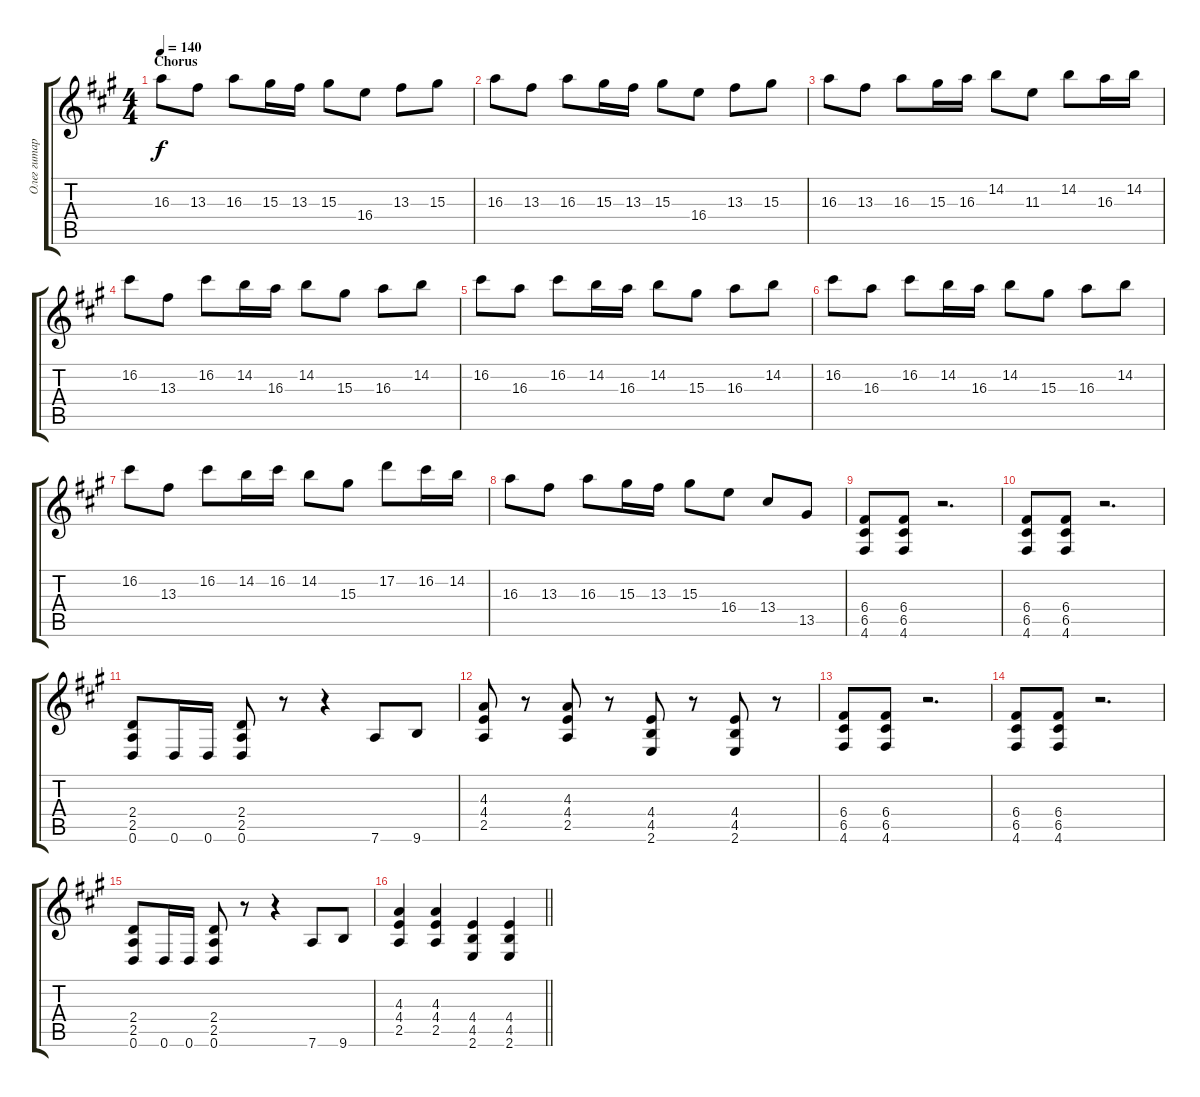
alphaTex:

\track ("Олег гитара" "Олег гитар") {instrument distortionguitar}
\staff {score tabs}
\tuning (D4 A3 F3 C3 G2 D2) {hide}
\ts (4 4)
\section ("" "Chorus")
\tempo 140
\clef g2
\ks f#minor
16.3.8{dy f} 13.3.8 16.3.8 15.3.16 13.3.16 15.3.8 16.4.8 13.3.8 15.3.8 |
16.3.8 13.3.8 16.3.8 15.3.16 13.3.16 15.3.8 16.4.8 13.3.8 15.3.8 |
16.3.8 13.3.8 16.3.8 15.3.16 16.3.16 14.2.8 11.3.8 14.2.8 16.3.16 14.2.16 |
16.2.8 13.3.8 16.2.8 14.2.16 16.3.16 14.2.8 15.3.8 16.3.8 14.2.8 |
16.2.8 16.3.8 16.2.8 14.2.16 16.3.16 14.2.8 15.3.8 16.3.8 14.2.8 |
16.2.8 16.3.8 16.2.8 14.2.16 16.3.16 14.2.8 15.3.8 16.3.8 14.2.8 |
16.2.8 13.3.8 16.2.8 14.2.16 16.2.16 14.2.8 15.3.8 17.2.8 16.2.16 14.2.16 |
16.3.8 13.3.8 16.3.8 15.3.16 13.3.16 15.3.8 16.4.8 13.4.8 13.5.8 |
(6.4 6.5 4.6).8 (6.4 6.5 4.6).8 r.2{d} |
(6.4 6.5 4.6).8 (6.4 6.5 4.6).8 r.2{d} |
(2.4 2.5 0.6).8 0.6.16 0.6.16 (2.4 2.5 0.6).8 r.8 r.4 7.6.8 9.6.8 |
(4.3 4.4 2.5).8 r.8 (4.3 4.4 2.5).8 r.8 (4.4 4.5 2.6).8 r.8 (4.4 4.5 2.6).8 r.8 |
(6.4 6.5 4.6).8 (6.4 6.5 4.6).8 r.2{d} |
(6.4 6.5 4.6).8 (6.4 6.5 4.6).8 r.2{d} |
(2.4 2.5 0.6).8 0.6.16 0.6.16 (2.4 2.5 0.6).8 r.8 r.4 7.6.8 9.6.8 |
\barLineRight lightlight
(4.3 4.4 2.5).4 (4.3 4.4 2.5).4 (4.4 4.5 2.6).4 (4.4 4.5 2.6).4
